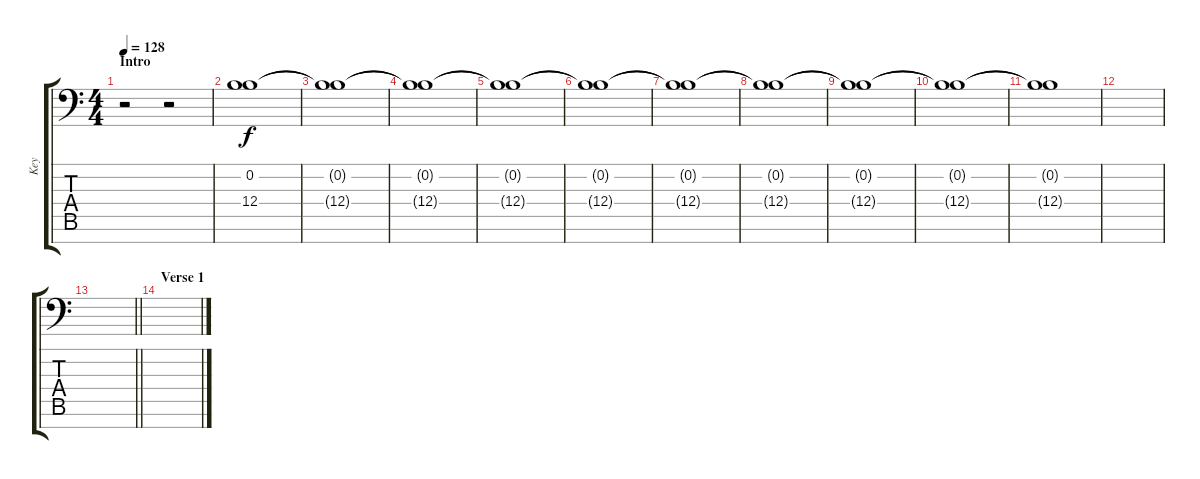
\track ("Key" "Key") {instrument lead2sawtooth}
\staff {score tabs}
\tuning (Eb4 B3 Gb3 B2 Gb2 B1 Gb1) {hide}
\ts (4 4)
\section ("" "Intro")
\tempo 128
\clef f4
\ks c
r.2{dy f volume 1 instrument lead2sawtooth} r.2{volume 8} |
(0.2 12.4).1{instrument stringensemble2} |
(0.2{t} 12.4{t}).1 |
(0.2{t} 12.4{t}).1 |
(0.2{t} 12.4{t}).1 |
(0.2{t} 12.4{t}).1 |
(0.2{t} 12.4{t}).1 |
(0.2{t} 12.4{t}).1 |
(0.2{t} 12.4{t}).1 |
(0.2{t} 12.4{t}).1 |
(0.2{t} 12.4{t}).1 |
|
\barLineRight lightlight
|
\section ("" "Verse 1")
